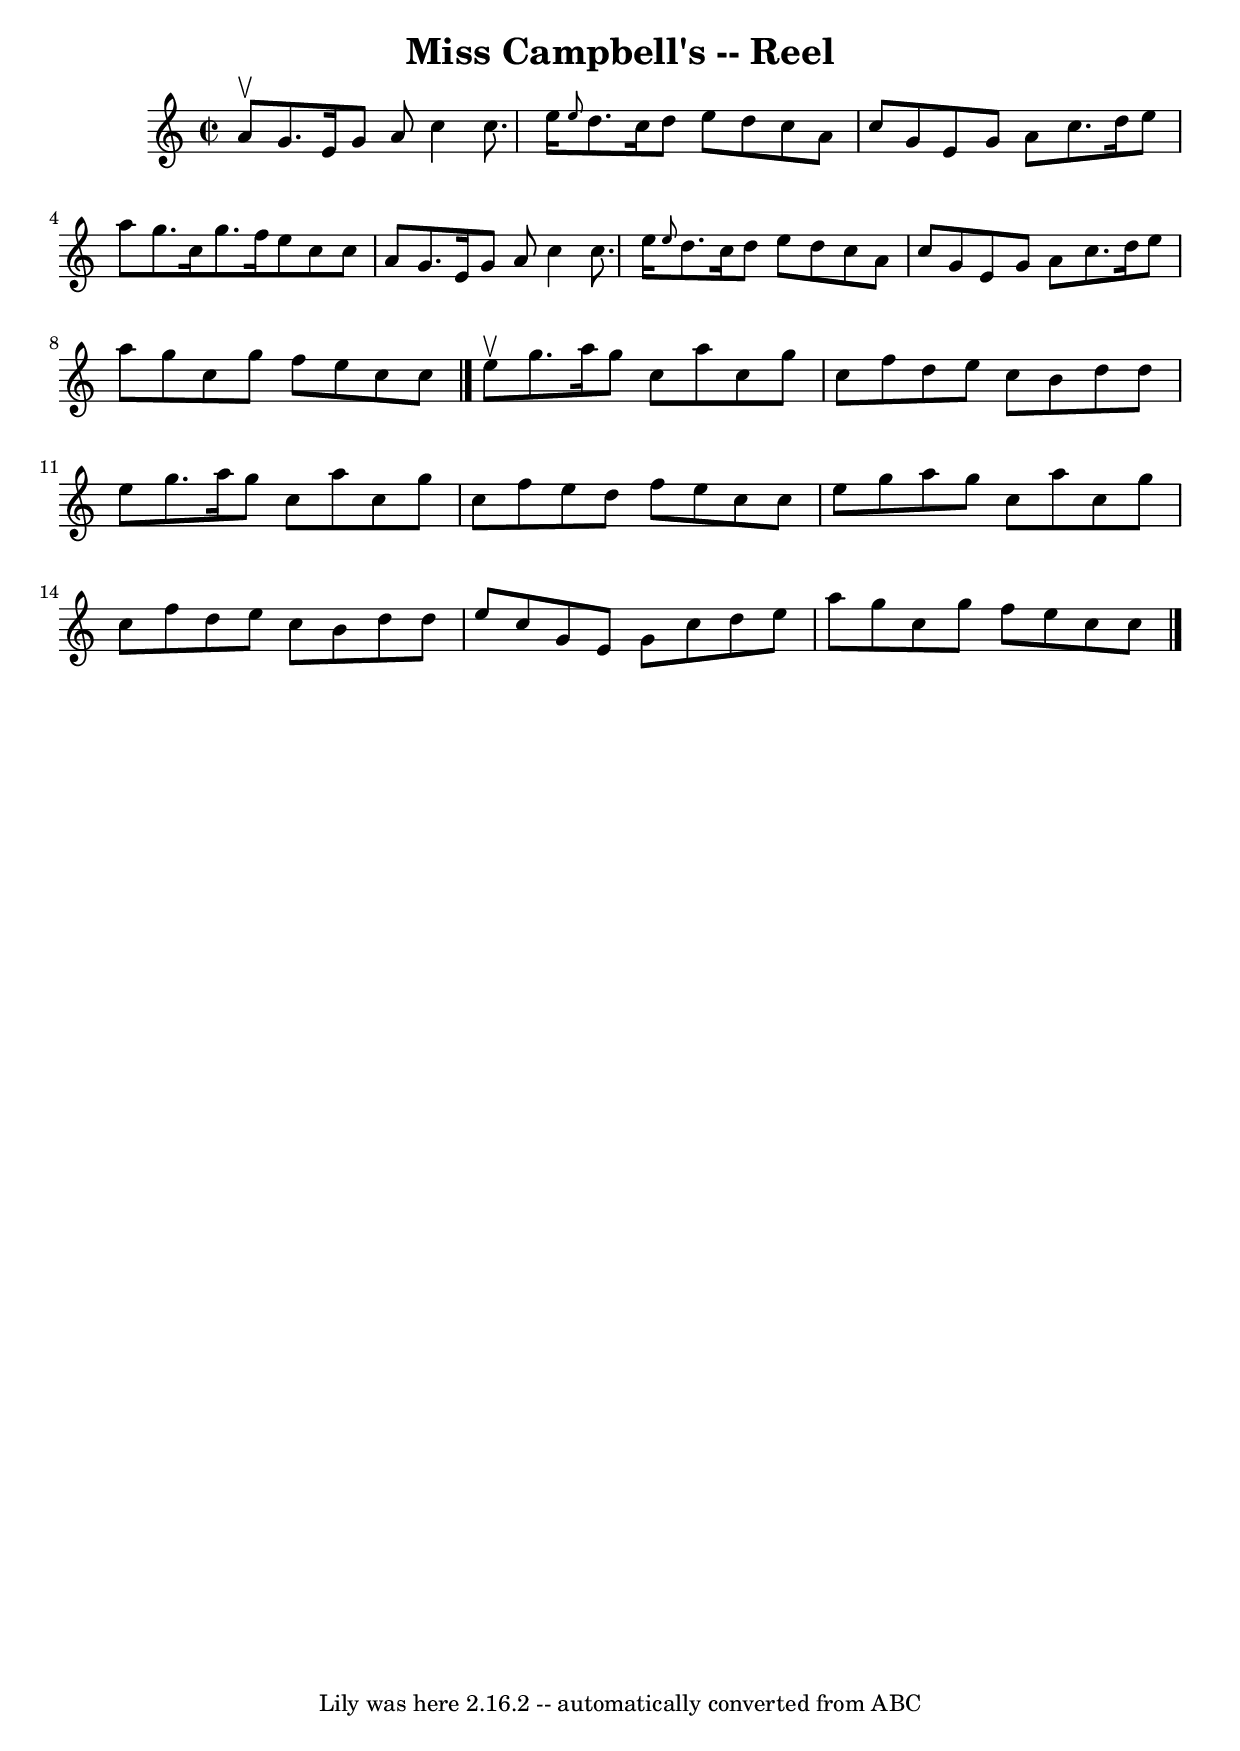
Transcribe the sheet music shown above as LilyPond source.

\version "2.7.40"
\include "Mammoth.ily"
\header {
	%% book = "Ryan's Mammoth Collection"
	crossRefNumber = "1"
	footnotes = "\\\\140"
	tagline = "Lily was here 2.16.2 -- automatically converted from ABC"
	title = "Miss Campbell's -- Reel"
}
voicedefault =  {


\override Staff.TimeSignature #'style = #'C
 \time 2/2 \key c \major a'8^\upbow |
 g'8. e'16 g'8 a'8  
 c''4 c''8. e''16    |
 \grace { e''8  } d''8. c''16    
d''8 e''8 d''8 c''8 a'8 c''8    |
 g'8 e'8 g'8    
a'8 c''8. d''16 e''8 a''8    |
 g''8. c''16 g''8.    
f''16 e''8 c''8 c''8 a'8    |
 g'8. e'16 g'8 a'8 
 c''4 c''8. e''16    |
 \grace { e''8  } d''8. c''16    
d''8 e''8 d''8 c''8 a'8 c''8    |
 g'8 e'8 g'8    
a'8 c''8. d''16 e''8 a''8    |
 g''8 c''8 g''8    
f''8 e''8 c''8 c''8    \bar "|." e''8^\upbow |
 g''8.   
 a''16 g''8 c''8 a''8 c''8 g''8 c''8    |
 f''8    
d''8 e''8 c''8 b'8 d''8 d''8 e''8    |
 g''8.    
a''16 g''8 c''8 a''8 c''8 g''8 c''8    |
 f''8    
e''8 d''8 f''8 e''8 c''8 c''8 e''8    |
 g''8    
a''8 g''8 c''8 a''8 c''8 g''8 c''8    |
 f''8 d''8 
 e''8 c''8 b'8 d''8 d''8 e''8    |
 c''8 g'8 e'8 
 g'8 c''8 d''8 e''8 a''8    |
 g''8 c''8 g''8    
f''8 e''8 c''8 c''8    \bar "|."   
}

\score{
    <<

	\context Staff="default"
	{
	    \voicedefault 
	}

    >>
	\layout {
	}
	\midi {}
}
